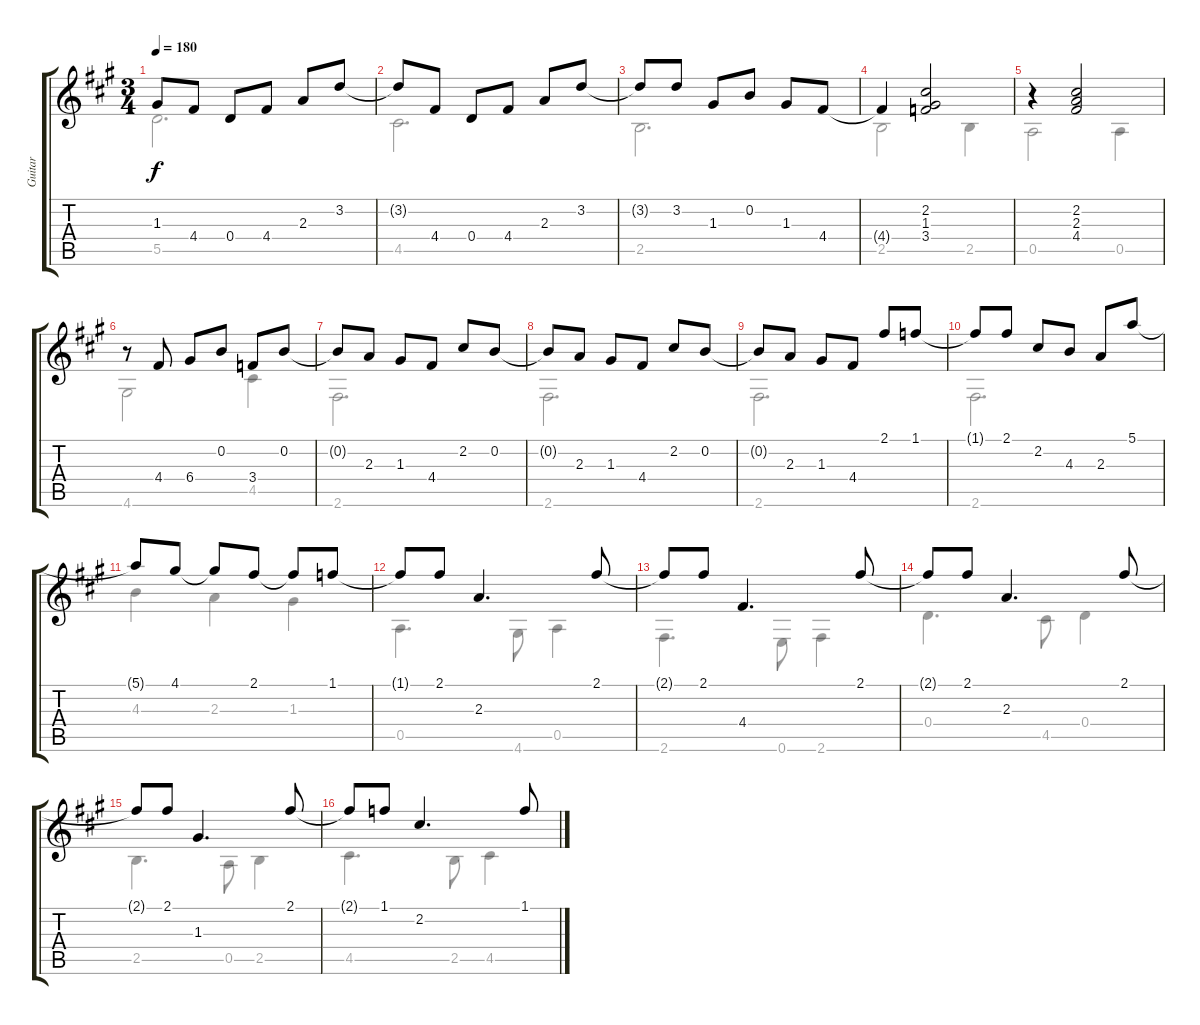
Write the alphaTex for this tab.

\track ("Guitar" "Guitar") {instrument acousticguitarnylon}
\staff {score tabs}
\tuning (E4 B3 G3 D3 A2 E2) {hide}
\voice
\ts (3 4)
\tempo 180
\clef g2
\ks a
1.3{t}.8{dy f} 4.4.8 0.4.8 4.4.8 2.3.8 3.2.8 |
3.2{t}.8 4.4.8 0.4.8 4.4.8 2.3.8 3.2.8 |
3.2{t}.8 3.2.8 1.3.8 0.2.8 1.3.8 4.4.8 |
4.4{t}.4 (2.2 1.3 3.4).2 |
r.4 (2.2 2.3 4.4).2 |
r.8 4.4.8 6.4.8 0.2.8 3.4.8 0.2.8 |
0.2{t}.8 2.3.8 1.3.8 4.4.8 2.2.8 0.2.8 |
0.2{t}.8 2.3.8 1.3.8 4.4.8 2.2.8 0.2.8 |
0.2{t}.8 2.3.8 1.3.8 4.4.8 2.1.8 1.1.8 |
1.1{t}.8 2.1.8 2.2.8 4.3.8 2.3.8 5.1.8 |
5.1{t}.8 4.1.8 4.1{t}.8 2.1.8 2.1{t}.8 1.1.8 |
1.1{t}.8 2.1.8 2.3.4{d} 2.1.8 |
2.1{t}.8 2.1.8 4.4.4{d} 2.1.8 |
2.1{t}.8 2.1.8 2.3.4{d} 2.1.8 |
2.1{t}.8 2.1.8 1.3.4{d} 2.1.8 |
2.1{t}.8 1.1.8 2.2.4{d} 1.1.8
\voice
\clef g2
\ottava regular
\simile none
\ks a
5.5.2{d dy f} |
4.5.2{d} |
2.5.2{d} |
2.5.2 2.5.4 |
0.5.2 0.5.4 |
4.6.2 4.5.4 |
2.6.2{d} |
2.6.2{d} |
2.6.2{d} |
2.6.2{d} |
4.3.4 2.3.4 1.3.4 |
0.5.4{d} 4.6.8 0.5.4 |
2.6.4{d} 0.6.8 2.6.4 |
0.4.4{d} 4.5.8 0.4.4 |
2.5.4{d} 0.5.8 2.5.4 |
4.5.4{d} 2.5.8 4.5.4
